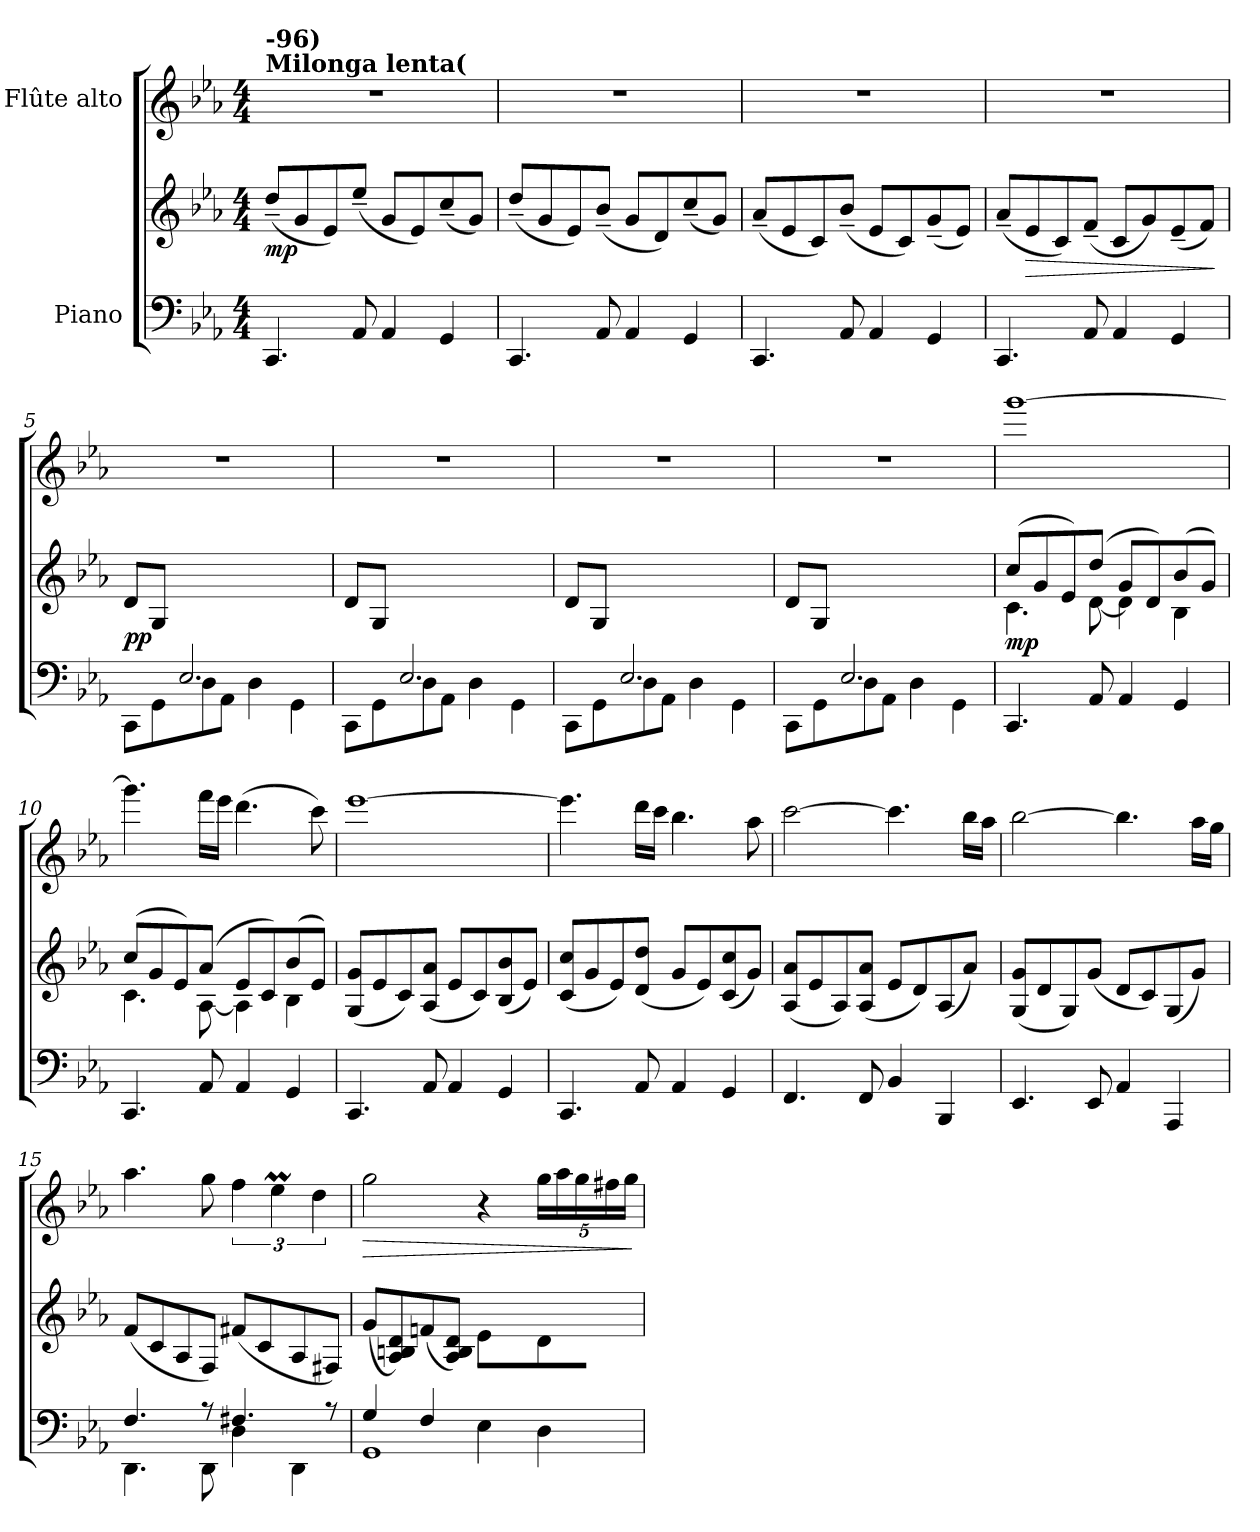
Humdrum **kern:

**kern	**kern	**dynam	**kern	**dynam
*part2	*part2	*part2	*part1	*part1
*staff3	*staff2	*staff2/3	*staff1	*staff1
*I"Piano	*	*	*I"Flûte alto	*
*clefF4	*clefG2	*	*clefG2	*
*k[b-e-a-]	*k[b-e-a-]	*	*k[b-e-a-]	*
*M4/4	*M4/4	*	*M4/4	*
*MM92	*MM92	*	*MM92	*
=1	=1	=1	=1	=1
!	!	!	!LO:TX:a:B:t=Milonga lenta(	!
!	!	!	!LO:TX:a:B:t=-96)	!
!	!	!LO:DY:b	!	!
4.CC/	(8dd~/L	mp	1r	.
.	8g/	.	.	.
.	8e-/)	.	.	.
8AA-/	(8ee-~/J	.	.	.
4AA-/	8g/L	.	.	.
.	8e-/)	.	.	.
4GG/	(8cc~/	.	.	.
.	8g/J)	.	.	.
=2	=2	=2	=2	=2
4.CC/	(8dd~/L	.	1r	.
.	8g/	.	.	.
.	8e-/)	.	.	.
8AA-/	(8b-~/J	.	.	.
4AA-/	8g/L	.	.	.
.	8d/)	.	.	.
4GG/	(8cc~/	.	.	.
.	8g/J)	.	.	.
=3	=3	=3	=3	=3
4.CC/	(8a-~/L	.	1r	.
.	8e-/	.	.	.
.	8c/)	.	.	.
8AA-/	(8b-~/J	.	.	.
4AA-/	8e-/L	.	.	.
.	8c/)	.	.	.
4GG/	(8g~/	.	.	.
.	8e-/J)	.	.	.
=4	=4	=4	=4	=4
4.CC/	(8a-~/L	.	1r	.
!	!	!LO:HP:b	!	!
.	8e-/	>	.	.
.	8c/)	.	.	.
8AA-/	(8f~/J	.	.	.
4AA-/	8c/L	.	.	.
.	8g/)	.	.	.
4GG/	(8e-~/	.	.	.
.	8f/J)	.	.	.
.	.	]	.	.
!!LO:LB:g=z
=5	=5	=5	=5	=5
*^	*	*	*	*
!	!	!	!LO:DY:b	!	!
4ryy	8CC\L	(8d/L	pp	1r	.
.	8GG\	8G/J	.	.	.
2.E-/)	8D\	4ryy	.	.	.
.	8AA-\J	.	.	.	.
.	4D\	2ryy	.	.	.
.	4GG\	.	.	.	.
=6	=6	=6	=6	=6	=6
4ryy	8CC\L	(8d/L	.	1r	.
.	8GG\	8G/J	.	.	.
2.E-/)	8D\	4ryy	.	.	.
.	8AA-\J	.	.	.	.
.	4D\	2ryy	.	.	.
.	4GG\	.	.	.	.
=7	=7	=7	=7	=7	=7
4ryy	8CC\L	(8d/L	.	1r	.
.	8GG\	8G/J	.	.	.
2.E-/)	8D\	4ryy	.	.	.
.	8AA-\J	.	.	.	.
.	4D\	2ryy	.	.	.
.	4GG\	.	.	.	.
=8	=8	=8	=8	=8	=8
4ryy	8CC\L	(8d/L	.	1r	.
.	8GG\	8G/J	.	.	.
2.E-/)	8D\	4ryy	.	.	.
.	8AA-\J	.	.	.	.
.	4D\	2ryy	.	.	.
.	4GG\	.	.	.	.
!!LO:LB:g=z
=9	=9	=9	=9	=9	=9
*	*	*^	*	*	*
!	!	!	!	!LO:DY:b	!	!LO:DY:b
*v	*v	*	*	*	*	*
4.CC/	(8cc/L	4.c\	mp	[1ggg	other-dynamics
.	8g/	.	.	.	.
.	8e-/)	.	.	.	.
8AA-/	(8dd/J	[8d\	.	.	.
4AA-/	8g/L	4d\]	.	.	.
.	8d/)	.	.	.	.
4GG/	(8b-/	4B-\	.	.	.
.	8g/J)	.	.	.	.
=10	=10	=10	=10	=10	=10
4.CC/	(8cc/L	4.c\	.	4.ggg\]	.
.	8g/	.	.	.	.
.	8e-/)	.	.	.	.
8AA-/	(8a-/J	[8A-\	.	16fff\LL	.
.	.	.	.	16eee-\JJ	.
4AA-/	8e-/L	4A-\]	.	(4.ddd\	.
.	8c/)	.	.	.	.
4GG/	(8b-/	4B-\	.	.	.
.	8e-/J)	.	.	8ccc\)	.
*	*v	*v	*	*	*
=11	=11	=11	=11	=11
4.CC/	(8G/ 8g/L	.	[1eee-	.
.	8e-/	.	.	.
.	8c/)	.	.	.
8AA-/	(8A-/ 8a-/J	.	.	.
4AA-/	8e-/L	.	.	.
.	8c/)	.	.	.
4GG/	(8B-/ 8b-/	.	.	.
.	8e-/J)	.	.	.
!!LO:PB:g=z
=12	=12	=12	=12	=12
4.CC/	(8c/ 8cc/L	.	4.eee-\]	.
.	8g/	.	.	.
.	8e-/)	.	.	.
8AA-/	(8d/ 8dd/J	.	16ddd\LL	.
.	.	.	16ccc\JJ	.
4AA-/	8g/L	.	4.bb-\	.
.	8e-/)	.	.	.
4GG/	(8c/ 8cc/	.	.	.
.	8g/J)	.	8aa-\	.
=13	=13	=13	=13	=13
4.FF/	(8A-/ 8a-/L	.	[2ccc\	.
.	8e-/	.	.	.
.	8A-/)	.	.	.
8FF/	(8A-/ 8a-/J	.	.	.
4BB-/	8e-/L	.	4.ccc\]	.
.	8d/)	.	.	.
4BBB-/	(8A-/	.	.	.
.	8a-/J)	.	16bb-\LL	.
.	.	.	16aa-\JJ	.
=14	=14	=14	=14	=14
4.EE-/	(8G/ 8g/L	.	[2bb-\	.
.	8d/	.	.	.
.	8G/)	.	.	.
8EE-/	(8g/J	.	.	.
4AA-/	8d/L	.	4.bb-\]	.
.	8c/)	.	.	.
4AAA-/	(8G/	.	.	.
.	8g/J)	.	16aa-\LL	.
.	.	.	16gg\JJ	.
!!LO:LB:g=z
=15	=15	=15	=15	=15
*^	*	*	*	*
4.F/	4.DD\	(8f/L	.	4.aa-\	.
.	.	8c/	.	.	.
.	.	8A-/	.	.	.
8r	8DD\	8F/J)	.	8gg\	.
4.F#X/	4D\	(8f#X/L	.	6ff\	.
.	.	8c/	.	.	.
.	.	.	.	6ee-M\	.
.	4DD\	8A-/	.	.	.
.	.	.	.	6dd\	.
8r	.	8F#X/J)	.	.	.
=16	=16	=16	=16	=16	=16
*	*^	*	*	*	*
!	!	!	!	!	!	!LO:HP:b
4G/	1GG	2ryy	(8g/L	.	2gg\	>
.	.	.	8A-/ 8Bn/ 8d/)	.	.	.
4F/	.	.	(8fn/	.	.	.
.	.	.	8A-/ 8B/ 8d/J)	.	.	.
4E-\	.	8E-/Lyy	(8e-\L	.	4r	.
.	.	8F/ 8A-/ 8Bn/)	8gg\yy	.	.	.
*	*	*	*	*	*Xbrackettup	*
4D\	.	8D/yy	(8d\	.	20gg\LL	.
.	.	.	.	.	20aa-\	.
.	.	.	.	.	20gg\	.
.	.	8F/ 8A-/ 8B/J)	8aa-\Jyy	.	.	.
.	.	.	.	.	20ff#X\	.
.	.	.	.	.	20gg\JJ	.
*v	*v	*v	*	*	*	*
.	.	.	.	]
=	=	=	=	=
*-	*-	*-	*-	*-
